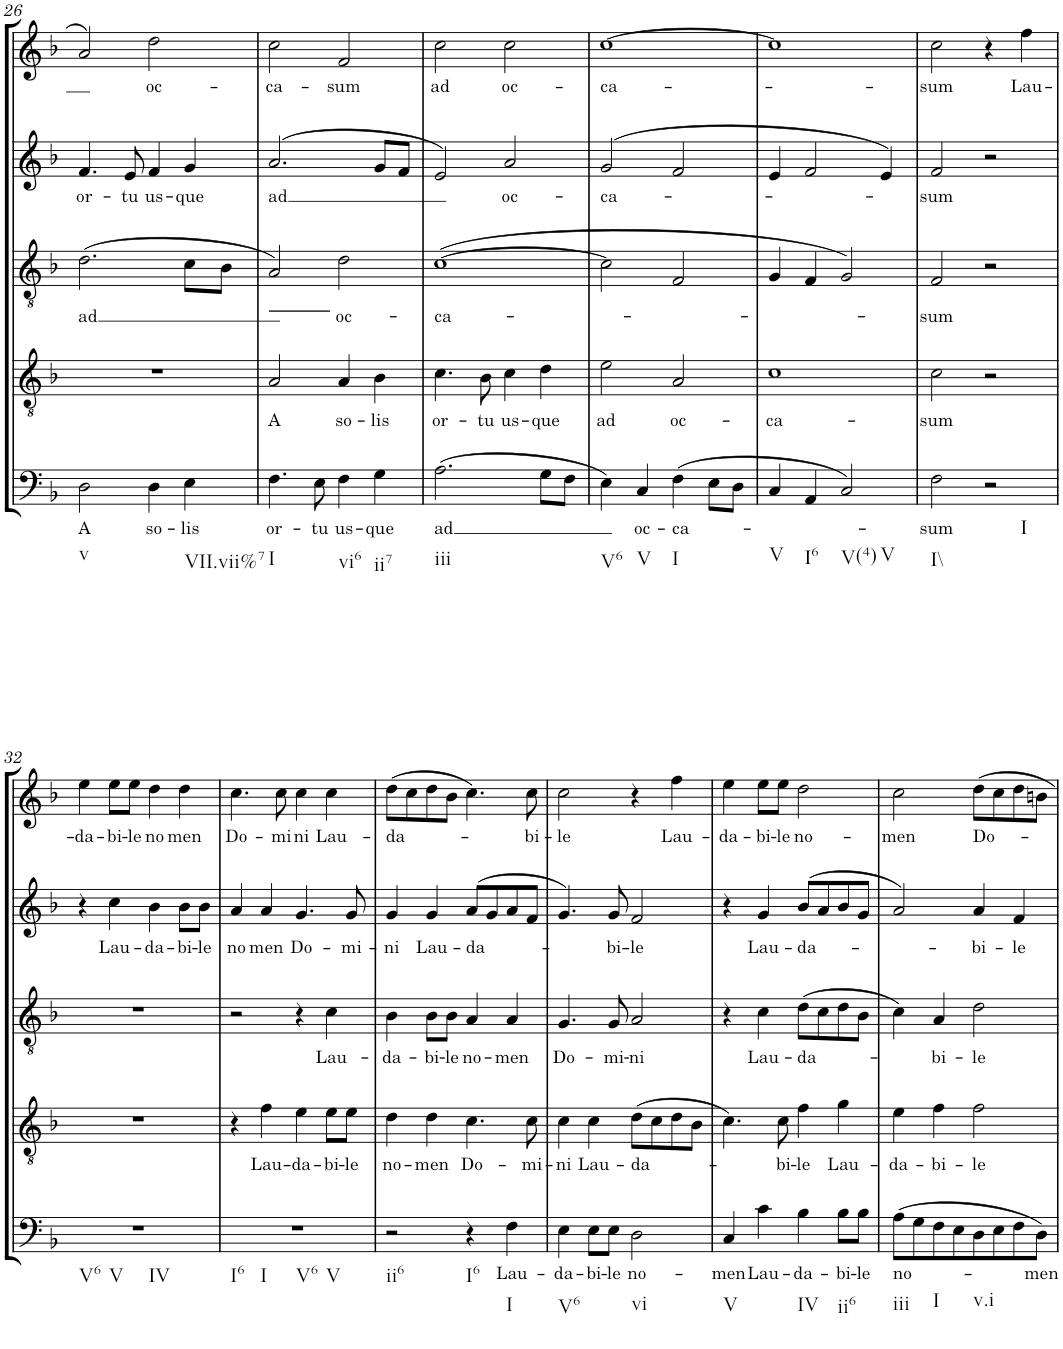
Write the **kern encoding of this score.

**kern	**text	**kern	**text	**kern	**text	**kern	**text	**kern	**text
*part5	*part5	*part4	*part4	*part3	*part3	*part2	*part2	*part1	*part1
*staff5	*staff5	*staff4	*staff4	*staff3	*staff3	*staff2	*staff2	*staff1	*staff1
*I"Basso	*	*I"Tenore	*	*I"Alto	*	*I"Alto	*	*I"Canto	*
!!LO:PB:g=z
*clefF4	*	*clefGv2	*	*clefGv2	*	*clefG2	*	*clefG2	*
*Trd7c12	*	*	*	*	*	*	*	*	*
*k[b-]	*	*k[b-]	*	*k[b-]	*	*k[b-]	*	*k[b-]	*
*F:	*	*F:	*	*F:	*	*F:	*	*F:	*
*M4/4	*	*M4/4	*	*M4/4	*	*M4/4	*	*M4/4	*
*met(c)	*	*met(c)	*	*met(c)	*	*met(c)	*	*met(c)	*
=26	=26	=26	=26	=26	=26	=26	=26	=26	=26
!LO:TX:b:t=v	!	!	!	!	!	!	!	!	!
!	!LO:LY:b	!	!	!	!LO:LY:b	!	!LO:LY:b	!	!
2D\	A	1r	.	(>2.d\	ad	4.f/	or-	2a/	.
!	!	!	!	!	!	!	!LO:LY:b	!	!
.	.	.	.	.	.	8e/	-tu	.	.
!	!LO:LY:b	!	!	!	!	!	!LO:LY:b	!	!LO:LY:b
4D\	so-	.	.	.	.	4f/	us-	2dd\	oc-
!LO:TX:b:t=VII.vii%7	!	!	!	!	!	!	!	!	!
!	!LO:LY:b	!	!	!	!	!	!LO:LY:b	!	!
4E\	-lis	.	.	8c\L	.	4g/	-que	.	.
.	.	.	.	8B-\J	.	.	.	.	.
=27	=27	=27	=27	=27	=27	=27	=27	=27	=27
!LO:TX:b:t=I	!	!	!	!	!	!	!	!	!
!	!LO:LY:b	!	!LO:LY:b	!	!	!	!LO:LY:b	!	!LO:LY:b
4.F\	or-	2A/	A	2A/)	.	(>2.a/	ad	2cc\	-ca-
!	!LO:LY:b	!	!	!	!	!	!	!	!
8E\	-tu	.	.	.	.	.	.	.	.
!LO:TX:b:t=vi6	!	!	!	!	!	!	!	!	!
!	!LO:LY:b	!	!LO:LY:b	!	!LO:LY:b	!	!	!	!LO:LY:b
4F\	us-	4A/	so-	2d\	oc-	.	.	2f/	-sum
!LO:TX:b:t=ii7	!	!	!	!	!	!	!	!	!
!	!LO:LY:b	!	!LO:LY:b	!	!	!	!	!	!
4G\	-que	4B-\	-lis	.	.	8g/L	.	.	.
.	.	.	.	.	.	8f/J	.	.	.
=28	=28	=28	=28	=28	=28	=28	=28	=28	=28
!LO:TX:b:t=iii	!	!	!	!	!	!	!	!	!
!	!LO:LY:b	!	!LO:LY:b	!	!LO:LY:b	!	!	!	!LO:LY:b
(>2.A\	ad	4.c\	or-	(>[1c	-ca-	2e/)	.	2cc\	ad
!	!	!	!LO:LY:b	!	!	!	!	!	!
.	.	8B-\	-tu	.	.	.	.	.	.
!	!	!	!LO:LY:b	!	!	!	!LO:LY:b	!	!LO:LY:b
.	.	4c\	us-	.	.	2a/	oc-	2cc\	oc-
!	!	!	!LO:LY:b	!	!	!	!	!	!
8G\L	.	4d\	-que	.	.	.	.	.	.
8F\J	.	.	.	.	.	.	.	.	.
=29	=29	=29	=29	=29	=29	=29	=29	=29	=29
!LO:TX:b:t=V6	!	!	!	!	!	!	!	!	!
!	!	!	!LO:LY:b	!	!	!	!LO:LY:b	!	!LO:LY:b
4E\)	.	2e\	ad	2c\]	.	(>2g/	-ca-	[1cc	-ca-
!LO:TX:b:t=V	!	!	!	!	!	!	!	!	!
!	!LO:LY:b	!	!	!	!	!	!	!	!
4C/	oc-	.	.	.	.	.	.	.	.
!LO:TX:b:t=I	!	!	!	!	!	!	!	!	!
!	!LO:LY:b	!	!LO:LY:b	!	!	!	!	!	!
(>4F\	-ca-	2A/	oc-	2F/	.	2f/	.	.	.
8E\L	.	.	.	.	.	.	.	.	.
8D\J	.	.	.	.	.	.	.	.	.
=30	=30	=30	=30	=30	=30	=30	=30	=30	=30
!LO:TX:b:t=V	!	!	!	!	!	!	!	!	!
!	!	!	!LO:LY:b	!	!	!	!	!	!
4C/	.	1c	-ca-	4G/	.	4e/	.	1cc]	.
!LO:TX:b:t=I6	!	!	!	!	!	!	!	!	!
4AA/	.	.	.	4F/	.	2f/	.	.	.
!LO:TX:b:t=V(4)	!	!	!	!	!	!	!	!	!
!LO:TX:b:t=V	!	!	!	!	!	!	!	!	!
2C/)	.	.	.	2G/)	.	.	.	.	.
.	.	.	.	.	.	4e/)	.	.	.
=31	=31	=31	=31	=31	=31	=31	=31	=31	=31
!LO:TX:b:t=I\\	!	!	!	!	!	!	!	!	!
!	!LO:LY:b	!	!LO:LY:b	!	!LO:LY:b	!	!LO:LY:b	!	!LO:LY:b
2F\	-sum	2c\	-sum	2F/	-sum	2f/	-sum	2cc\	-sum
!LO:TX:b:t=I	!	!	!	!	!	!	!	!	!
2r	.	2r	.	2r	.	2r	.	4r	.
!	!	!	!	!	!	!	!	!	!LO:LY:b
.	.	.	.	.	.	.	.	4ff\	Lau-
!!LO:LB:g=z
=32	=32	=32	=32	=32	=32	=32	=32	=32	=32
!LO:TX:b:t=V6	!	!	!	!	!	!	!	!	!
!LO:TX:b:t=V	!	!	!	!	!	!	!	!	!
!LO:TX:b:t=IV	!	!	!	!	!	!	!	!	!
!	!	!	!	!	!	!	!	!	!LO:LY:b
1r	.	1r	.	1r	.	4r	.	4ee\	-da-
!	!	!	!	!	!	!	!LO:LY:b	!	!LO:LY:b
.	.	.	.	.	.	4cc\	Lau-	8ee\L	-bi-
!	!	!	!	!	!	!	!	!	!LO:LY:b
.	.	.	.	.	.	.	.	8ee\J	-le
!	!	!	!	!	!	!	!LO:LY:b	!	!LO:LY:b
.	.	.	.	.	.	4b-\	-da-	4dd\	no-
!	!	!	!	!	!	!	!LO:LY:b	!	!LO:LY:b
.	.	.	.	.	.	8b-\L	-bi-	4dd\	-men
!	!	!	!	!	!	!	!LO:LY:b	!	!
.	.	.	.	.	.	8b-\J	-le	.	.
=33	=33	=33	=33	=33	=33	=33	=33	=33	=33
!LO:TX:b:t=I6	!	!	!	!	!	!	!	!	!
!LO:TX:b:t=I	!	!	!	!	!	!	!	!	!
!LO:TX:b:t=V6	!	!	!	!	!	!	!	!	!
!LO:TX:b:t=V	!	!	!	!	!	!	!	!	!
!	!	!	!	!	!	!	!LO:LY:b	!	!LO:LY:b
1r	.	4r	.	2r	.	4a/	no-	4.cc\	Do-
!	!	!	!LO:LY:b	!	!	!	!LO:LY:b	!	!
.	.	4f\	Lau-	.	.	4a/	-men	.	.
!	!	!	!	!	!	!	!	!	!LO:LY:b
.	.	.	.	.	.	.	.	8cc\	-mi-
!	!	!	!LO:LY:b	!	!	!	!LO:LY:b	!	!LO:LY:b
.	.	4e\	-da-	4r	.	4.g/	Do-	4cc\	-ni
!	!	!	!LO:LY:b	!	!LO:LY:b	!	!	!	!LO:LY:b
.	.	8e\L	-bi-	4c\	Lau-	.	.	4cc\	Lau-
!	!	!	!LO:LY:b	!	!	!	!LO:LY:b	!	!
.	.	8e\J	-le	.	.	8g/	-mi-	.	.
=34	=34	=34	=34	=34	=34	=34	=34	=34	=34
!LO:TX:b:t=ii6	!	!	!	!	!	!	!	!	!
!	!	!	!LO:LY:b	!	!LO:LY:b	!	!LO:LY:b	!	!LO:LY:b
2r	.	4d\	no-	4B-\	-da-	4g/	-ni	(>8dd\L	-da-
.	.	.	.	.	.	.	.	8cc\	.
!	!	!	!LO:LY:b	!	!LO:LY:b	!	!LO:LY:b	!	!
.	.	4d\	-men	8B-\L	-bi-	4g/	Lau-	8dd\	.
!	!	!	!	!	!LO:LY:b	!	!	!	!
.	.	.	.	8B-\J	-le	.	.	8b-\J	.
!LO:TX:b:t=I6	!	!	!	!	!	!	!	!	!
!	!	!	!LO:LY:b	!	!LO:LY:b	!	!LO:LY:b	!	!
4r	.	4.c\	Do-	4A/	no-	(>8a/L	-da-	4.cc\)	.
.	.	.	.	.	.	8g/	.	.	.
!LO:TX:b:t=I	!	!	!	!	!	!	!	!	!
!	!LO:LY:b	!	!	!	!LO:LY:b	!	!	!	!
4F\	Lau-	.	.	4A/	-men	8a/	.	.	.
!	!	!	!LO:LY:b	!	!	!	!	!	!LO:LY:b
.	.	8c\	-mi-	.	.	8f/J	.	8cc\	-bi-
=35	=35	=35	=35	=35	=35	=35	=35	=35	=35
!LO:TX:b:t=V6	!	!	!	!	!	!	!	!	!
!	!LO:LY:b	!	!LO:LY:b	!	!LO:LY:b	!	!	!	!LO:LY:b
4E\	-da-	4c\	-ni	4.G/	Do-	4.g/)	.	2cc\	-le
!	!LO:LY:b	!	!LO:LY:b	!	!	!	!	!	!
8E\L	-bi-	4c\	Lau-	.	.	.	.	.	.
!	!LO:LY:b	!	!	!	!LO:LY:b	!	!LO:LY:b	!	!
8E\J	-le	.	.	8G/	-mi-	8g/	-bi-	.	.
!LO:TX:b:t=vi	!	!	!	!	!	!	!	!	!
!	!LO:LY:b	!	!LO:LY:b	!	!LO:LY:b	!	!LO:LY:b	!	!
2D\	no-	(>8d\L	-da-	2A/	-ni	2f/	-le	4r	.
.	.	8c\	.	.	.	.	.	.	.
!	!	!	!	!	!	!	!	!	!LO:LY:b
.	.	8d\	.	.	.	.	.	4ff\	Lau-
.	.	8B-\J	.	.	.	.	.	.	.
=36	=36	=36	=36	=36	=36	=36	=36	=36	=36
!LO:TX:b:t=V	!	!	!	!	!	!	!	!	!
!	!LO:LY:b	!	!	!	!	!	!	!	!LO:LY:b
4C/	-men	4.c\)	.	4r	.	4r	.	4ee\	-da-
!	!LO:LY:b	!	!	!	!LO:LY:b	!	!LO:LY:b	!	!LO:LY:b
4c\	Lau-	.	.	4c\	Lau-	4g/	Lau-	8ee\L	-bi-
!	!	!	!LO:LY:b	!	!	!	!	!	!LO:LY:b
.	.	8c\	-bi-	.	.	.	.	8ee\J	-le
!LO:TX:b:t=IV	!	!	!	!	!	!	!	!	!
!	!LO:LY:b	!	!LO:LY:b	!	!LO:LY:b	!	!LO:LY:b	!	!LO:LY:b
4B-\	-da-	4f\	-le	(>8d\L	-da-	(>8b-/L	-da-	2dd\	no-
.	.	.	.	8c\	.	8a/	.	.	.
!LO:TX:b:t=ii6	!	!	!	!	!	!	!	!	!
!	!LO:LY:b	!	!LO:LY:b	!	!	!	!	!	!
8B-\L	-bi-	4g\	Lau-	8d\	.	8b-/	.	.	.
!	!LO:LY:b	!	!	!	!	!	!	!	!
8B-\J	-le	.	.	8B-\J	.	8g/J	.	.	.
=37	=37	=37	=37	=37	=37	=37	=37	=37	=37
!LO:TX:b:t=iii	!	!	!	!	!	!	!	!	!
!	!LO:LY:b	!	!LO:LY:b	!	!	!	!	!	!LO:LY:b
(>8A\L	no-	4e\	-da-	4c\)	.	2a/)	.	2cc\	-men
8G\	.	.	.	.	.	.	.	.	.
!LO:TX:b:t=I	!	!	!	!	!	!	!	!	!
!	!	!	!LO:LY:b	!	!LO:LY:b	!	!	!	!
8F\	.	4f\	-bi-	4A/	-bi-	.	.	.	.
8E\	.	.	.	.	.	.	.	.	.
!LO:TX:b:t=v.i	!	!	!	!	!	!	!	!	!
!	!	!	!LO:LY:b	!	!LO:LY:b	!	!LO:LY:b	!	!LO:LY:b
8D\	.	2f\	-le	2d\	-le	4a/	-bi-	8dd\L	Do-
8E\	.	.	.	.	.	.	.	8cc\	.
!	!	!	!	!	!	!	!LO:LY:b	!	!
8F\	.	.	.	.	.	4f/	-le	8dd\	.
!	!LO:LY:b	!	!	!	!	!	!	!	!
8D\J)	-men	.	.	.	.	.	.	8bn\J	.
=	=	=	=	=	=	=	=	=	=
*-	*-	*-	*-	*-	*-	*-	*-	*-	*-
